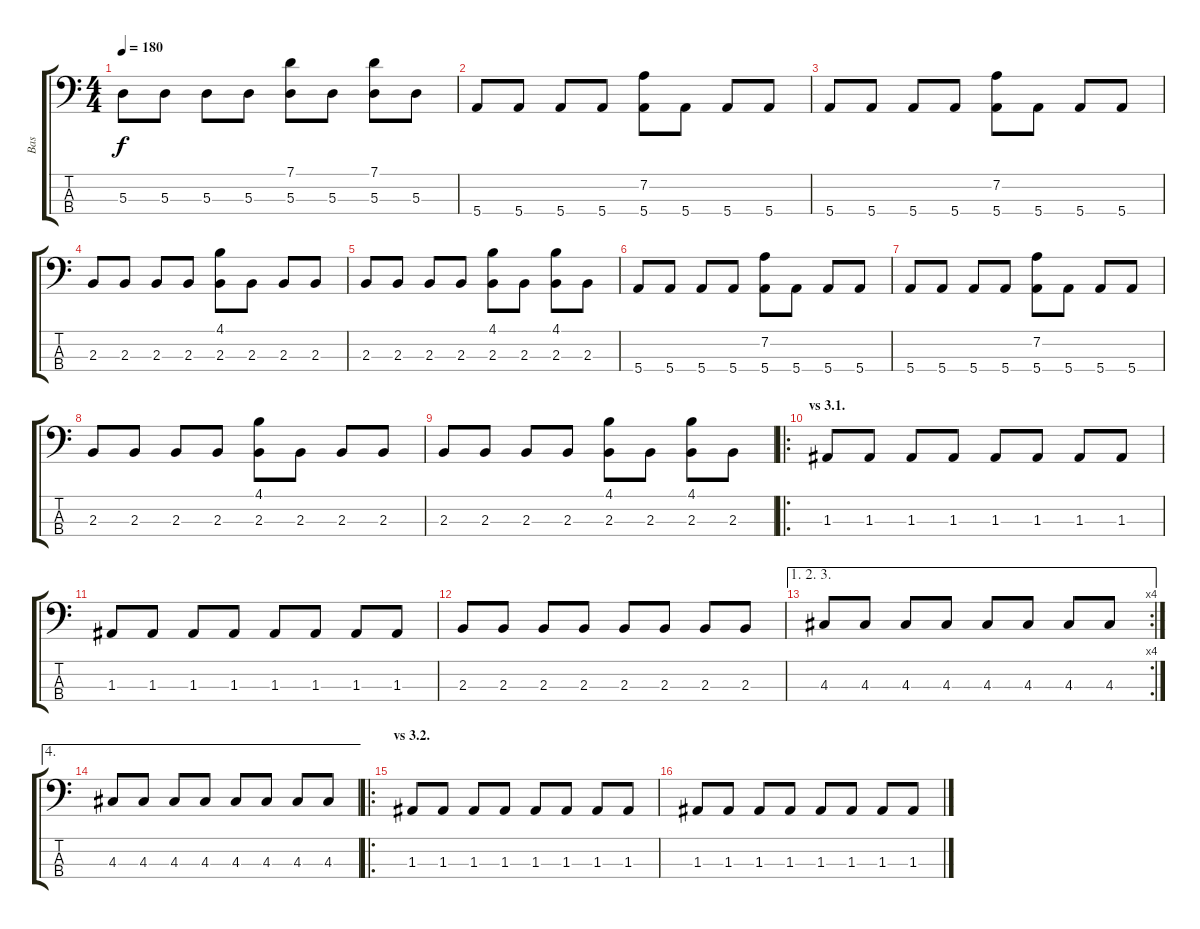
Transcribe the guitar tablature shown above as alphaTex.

\track ("Bas" "Bas") {instrument electricbasspick}
\staff {score tabs}
\tuning (G2 D2 A1 E1) {hide}
\ts (4 4)
\tempo 180
\clef f4
\ks c
5.3.8{dy f} 5.3.8 5.3.8 5.3.8 (7.1 5.3).8 5.3.8 (7.1 5.3).8 5.3.8 |
5.4.8 5.4.8 5.4.8 5.4.8 (7.2 5.4).8 5.4.8 5.4.8 5.4.8 |
5.4.8 5.4.8 5.4.8 5.4.8 (7.2 5.4).8 5.4.8 5.4.8 5.4.8 |
2.3.8 2.3.8 2.3.8 2.3.8 (4.1 2.3).8 2.3.8 2.3.8 2.3.8 |
2.3.8 2.3.8 2.3.8 2.3.8 (4.1 2.3).8 2.3.8 (4.1 2.3).8 2.3.8 |
5.4.8 5.4.8 5.4.8 5.4.8 (7.2 5.4).8 5.4.8 5.4.8 5.4.8 |
5.4.8 5.4.8 5.4.8 5.4.8 (7.2 5.4).8 5.4.8 5.4.8 5.4.8 |
2.3.8 2.3.8 2.3.8 2.3.8 (4.1 2.3).8 2.3.8 2.3.8 2.3.8 |
2.3.8 2.3.8 2.3.8 2.3.8 (4.1 2.3).8 2.3.8 (4.1 2.3).8 2.3.8 |
\ro
\section ("" "vs 3.1.")
1.3.8 1.3.8 1.3.8 1.3.8 1.3.8 1.3.8 1.3.8 1.3.8 |
1.3.8 1.3.8 1.3.8 1.3.8 1.3.8 1.3.8 1.3.8 1.3.8 |
2.3.8 2.3.8 2.3.8 2.3.8 2.3.8 2.3.8 2.3.8 2.3.8 |
\ae (1 2 3)
\rc 4
4.3.8 4.3.8 4.3.8 4.3.8 4.3.8 4.3.8 4.3.8 4.3.8 |
\ae 4
4.3.8 4.3.8 4.3.8 4.3.8 4.3.8 4.3.8 4.3.8 4.3.8 |
\ro
\section ("" "vs 3.2.")
1.3.8 1.3.8 1.3.8 1.3.8 1.3.8 1.3.8 1.3.8 1.3.8 |
1.3.8 1.3.8 1.3.8 1.3.8 1.3.8 1.3.8 1.3.8 1.3.8
